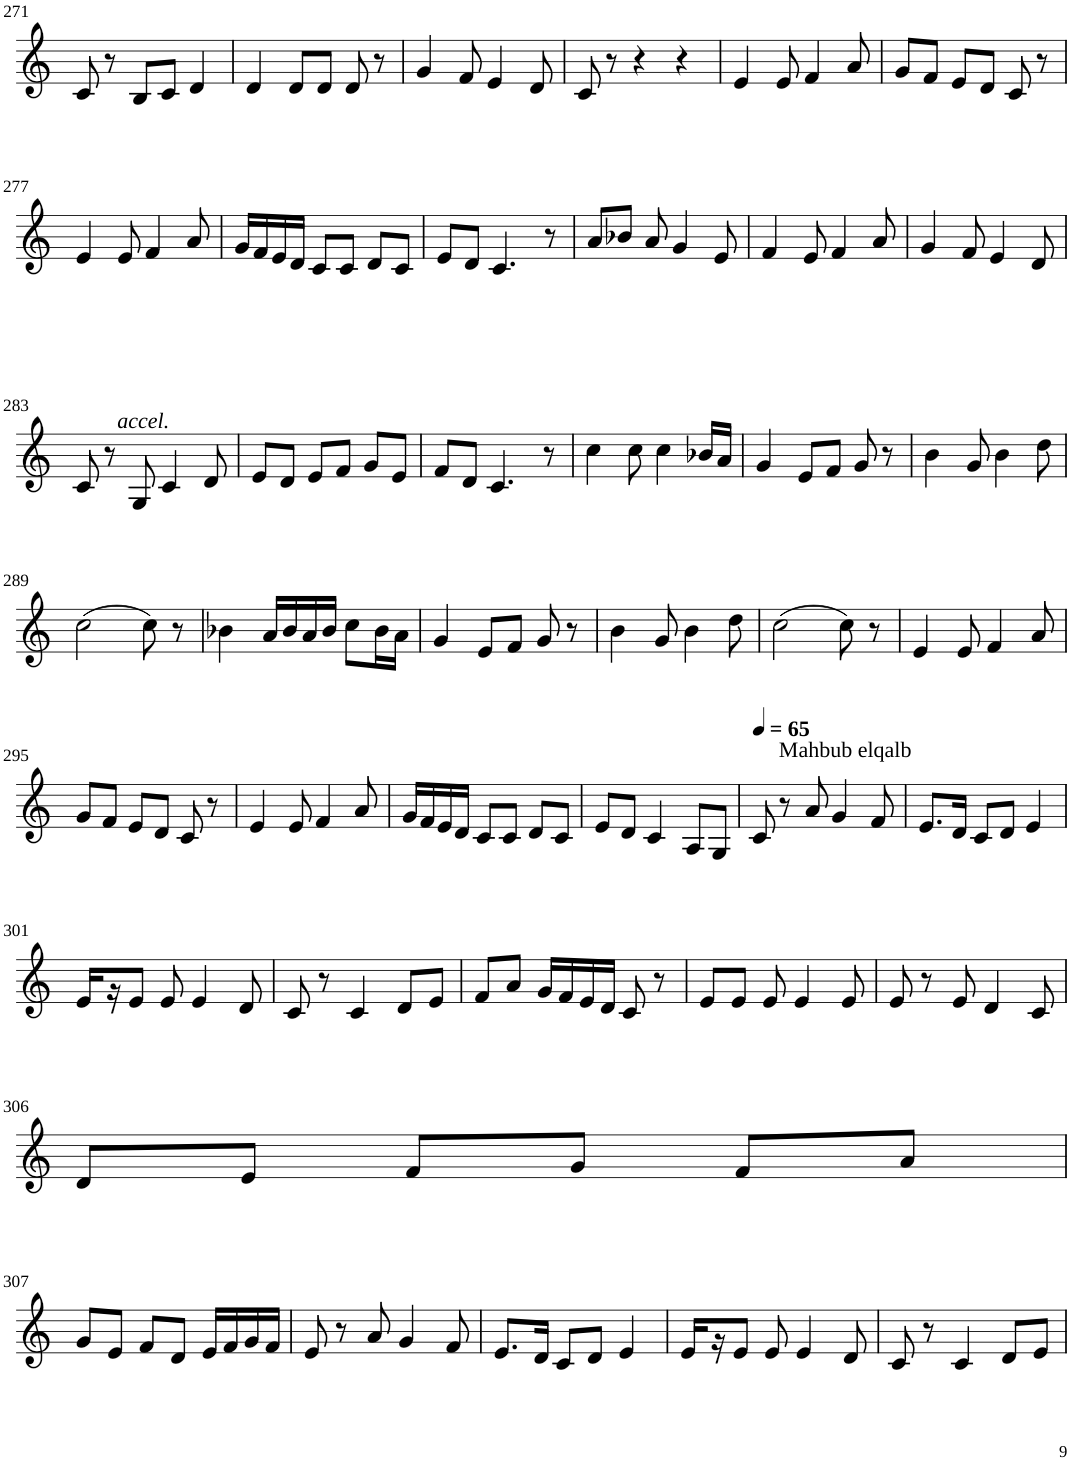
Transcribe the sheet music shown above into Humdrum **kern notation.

**kern
*part1
*staff1
*I"Violin
!!LO:PB:g=z
*clefG2
*k[]
*M3/4
=271
8c/
8r
8B/L
8c/J
4d/
=272
4d/
8d/L
8d/J
8d/
8r
=273
4g/
8f/
4e/
8d/
=274
8c/
8r
4r
4r
=275
4e/
8e/
4f/
8a/
=276
8g/L
8f/J
8e/L
8d/J
8c/
8r
!!LO:LB:g=z
=277
4e/
!LO:TX:b:i:t=accel.
8e/
4f/
8a/
=278
16g/LL
16f/
16e/
16d/JJ
8c/L
8c/J
8d/L
8c/J
=279
8e/L
8d/J
4.c/
8r
=280
8a/L
8b-X/J
8a/
4g/
8e/
=281
4f/
8e/
4f/
8a/
=282
4g/
8f/
4e/
8d/
!!LO:LB:g=z
=283
8c/
8r
8G/
4c/
8d/
=284
8e/L
8d/J
8e/L
8f/J
8g/L
8e/J
=285
8f/L
8d/J
4.c/
8r
=286
4cc\
8cc\
4cc\
16b-X/LL
16a/JJ
=287
4g/
8e/L
8f/J
8g/
8r
=288
4b\
8g/
4b\
8dd\
!!LO:LB:g=z
=289
(2cc\
8cc\)
8r
=290
4b-X\
16a/LL
16b-/
16a/
16b-/JJ
8cc\L
16b-\L
16a\JJ
=291
4g/
8e/L
8f/J
8g/
8r
=292
4b\
8g/
4b\
8dd\
=293
(2cc\
8cc\)
8r
=294
4e/
8e/
4f/
8a/
!!LO:LB:g=z
=295
8g/L
8f/J
8e/L
8d/J
8c/
8r
=296
4e/
8e/
4f/
8a/
=297
16g/LL
16f/
16e/
16d/JJ
8c/L
8c/J
8d/L
8c/J
=298
8e/L
8d/J
4c/
8A/L
8G/J
=299
*MM65
8c/
!LO:TX:a:t=Mahbub elqalb
8r
8a/
4g/
8f/
=300
8.e/L
16d/Jk
8c/L
8d/J
4e/
!!LO:LB:g=z
=301
16e/LL
16r
8e/J
8e/
4e/
8d/
=302
8c/
8r
4c/
8d/L
8e/J
=303
8f/L
8a/J
16g/LL
16f/
16e/
16d/JJ
8c/
8r
=304
8e/L
8e/J
8e/
4e/
8e/
=305
8e/
8r
8e/
4d/
8c/
!!LO:LB:g=z
=306
8d/L
8e/J
8f/L
8g/J
8f/L
8a/J
!!LO:LB:g=z
=307
8g/L
8e/J
8f/L
8d/J
16e/LL
16f/
16g/
16f/JJ
=308
8e/
8r
8a/
4g/
8f/
=309
8.e/L
16d/Jk
8c/L
8d/J
4e/
=310
16e/LL
16r
8e/J
8e/
4e/
8d/
=311
8c/
8r
4c/
8d/L
8e/J
=
*-
